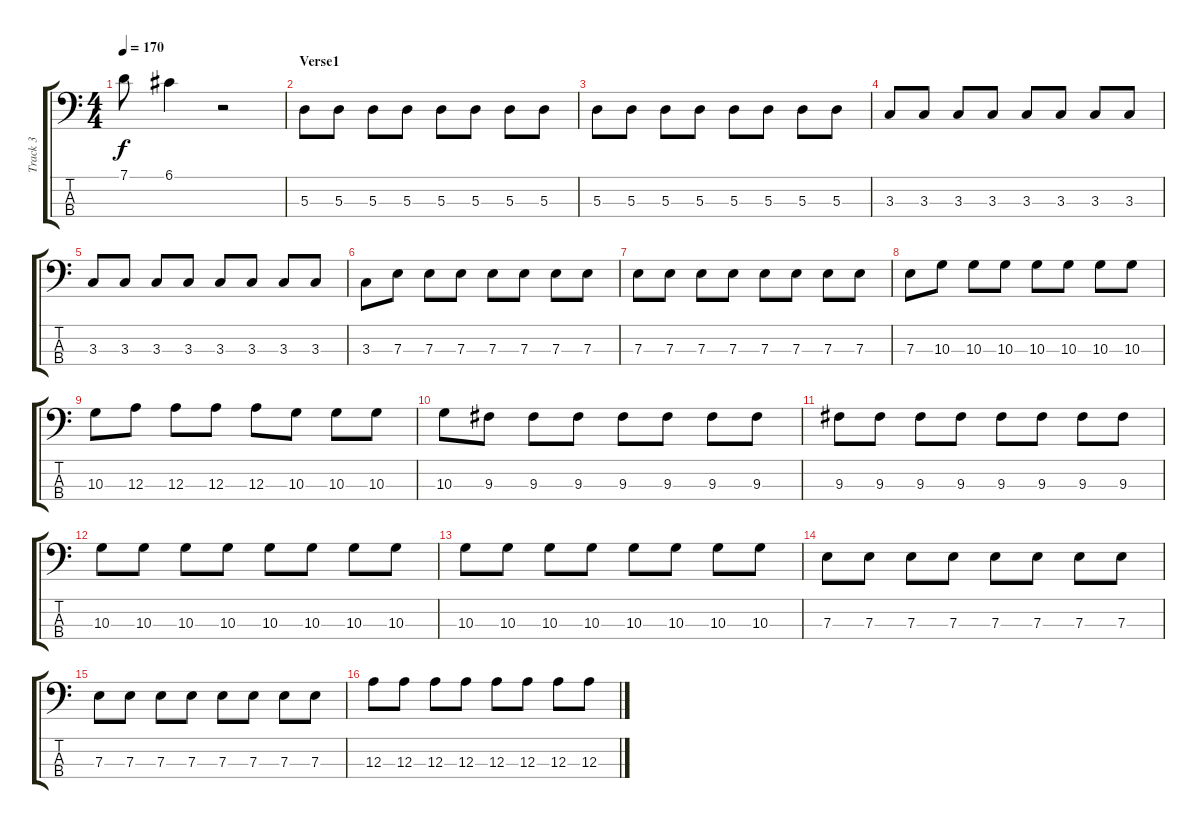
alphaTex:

\track ("Track 3" "Track 3") {instrument electricbasspick}
\staff {score tabs}
\tuning (G2 D2 A1 E1) {hide}
\ts (4 4)
\tempo 170
\clef f4
\ks c
7.1.8{dy f} 6.1.4 r.2 |
\section ("" "Verse1")
5.3.8 5.3.8 5.3.8 5.3.8 5.3.8 5.3.8 5.3.8 5.3.8 |
5.3.8 5.3.8 5.3.8 5.3.8 5.3.8 5.3.8 5.3.8 5.3.8 |
3.3.8 3.3.8 3.3.8 3.3.8 3.3.8 3.3.8 3.3.8 3.3.8 |
3.3.8 3.3.8 3.3.8 3.3.8 3.3.8 3.3.8 3.3.8 3.3.8 |
3.3.8 7.3.8 7.3.8 7.3.8 7.3.8 7.3.8 7.3.8 7.3.8 |
7.3.8 7.3.8 7.3.8 7.3.8 7.3.8 7.3.8 7.3.8 7.3.8 |
7.3.8 10.3.8 10.3.8 10.3.8 10.3.8 10.3.8 10.3.8 10.3.8 |
10.3.8 12.3.8 12.3.8 12.3.8 12.3.8 10.3.8 10.3.8 10.3.8 |
10.3.8 9.3.8 9.3.8 9.3.8 9.3.8 9.3.8 9.3.8 9.3.8 |
9.3.8 9.3.8 9.3.8 9.3.8 9.3.8 9.3.8 9.3.8 9.3.8 |
10.3.8 10.3.8 10.3.8 10.3.8 10.3.8 10.3.8 10.3.8 10.3.8 |
10.3.8 10.3.8 10.3.8 10.3.8 10.3.8 10.3.8 10.3.8 10.3.8 |
7.3.8 7.3.8 7.3.8 7.3.8 7.3.8 7.3.8 7.3.8 7.3.8 |
7.3.8 7.3.8 7.3.8 7.3.8 7.3.8 7.3.8 7.3.8 7.3.8 |
12.3.8 12.3.8 12.3.8 12.3.8 12.3.8 12.3.8 12.3.8 12.3.8
